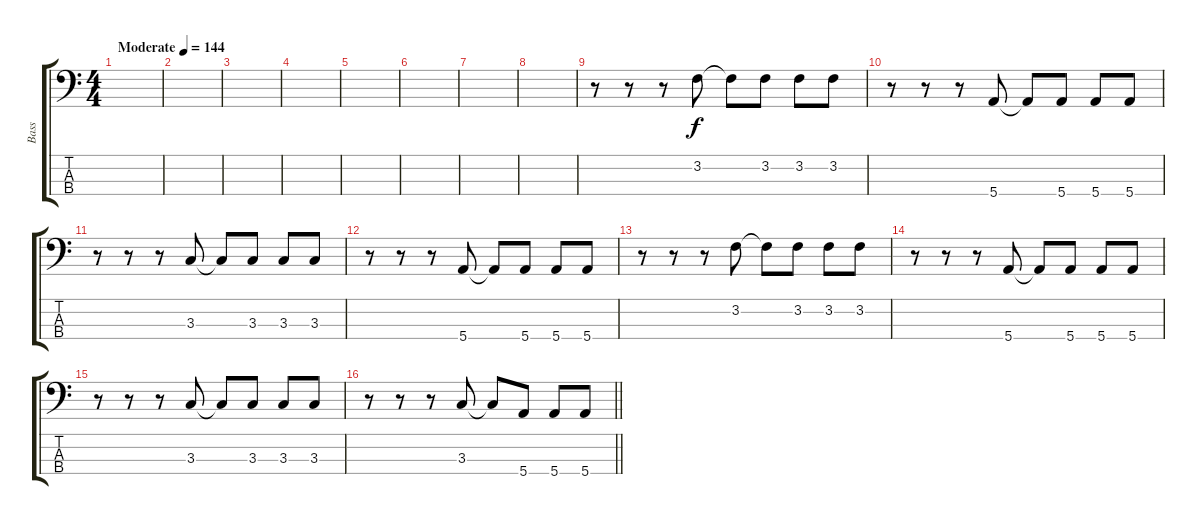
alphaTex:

\track ("Bass" "Bass") {instrument electricbassfinger}
\staff {score tabs}
\tuning (G2 D2 A1 E1) {hide}
\ts (4 4)
\tempo (144 "Moderate")
\clef f4
\ks c
|
|
|
|
|
|
|
|
r.8 r.8 r.8 3.2.8 3.2{t}.8 3.2.8 3.2.8 3.2.8 |
r.8 r.8 r.8 5.4.8 5.4{t}.8 5.4.8 5.4.8 5.4.8 |
r.8 r.8 r.8 3.3.8 3.3{t}.8 3.3.8 3.3.8 3.3.8 |
r.8 r.8 r.8 5.4.8 5.4{t}.8 5.4.8 5.4.8 5.4.8 |
r.8 r.8 r.8 3.2.8 3.2{t}.8 3.2.8 3.2.8 3.2.8 |
r.8 r.8 r.8 5.4.8 5.4{t}.8 5.4.8 5.4.8 5.4.8 |
r.8 r.8 r.8 3.3.8 3.3{t}.8 3.3.8 3.3.8 3.3.8 |
\barLineRight lightlight
r.8 r.8 r.8 3.3.8 3.3{t}.8 5.4.8 5.4.8 5.4.8
